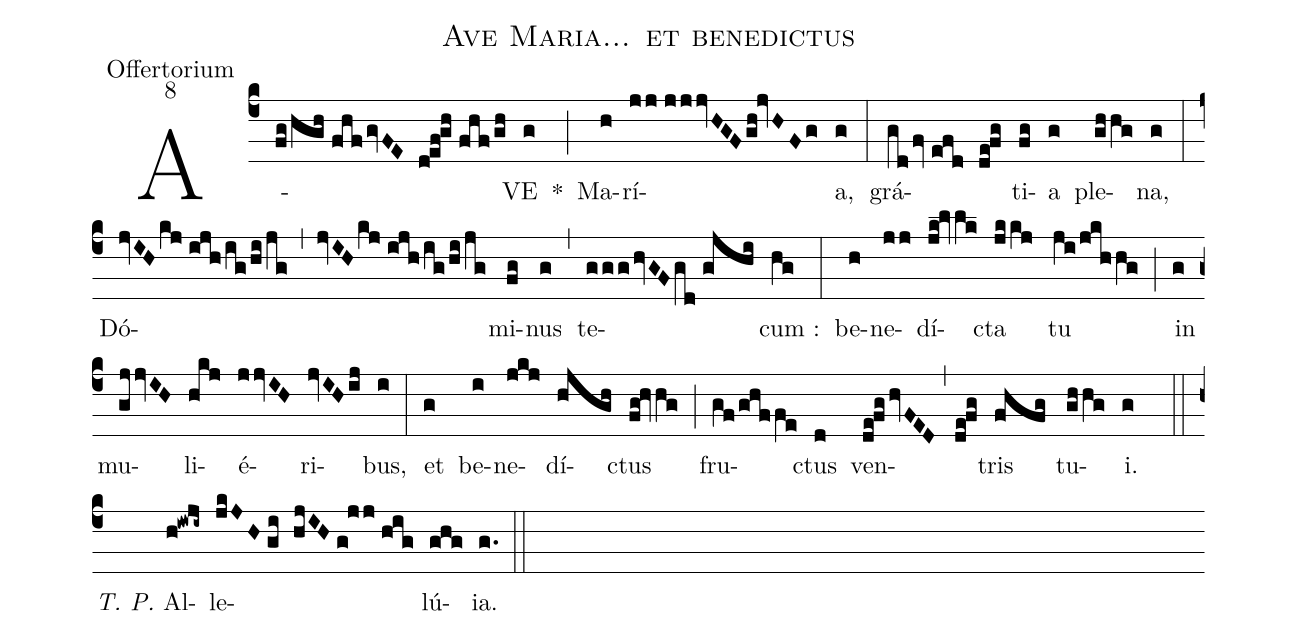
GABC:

name:Ave Maria... et benedictus;
office-part:Offertorium;
mode:8;
%%
(c4) A(fg/hgh//fhfgvFE def!gh//fhf/gh)VE(g) *(;) Ma(h)rí(jj//jjjvHGFgh!jvHFg)a,(g) (:) grá(gdfv//efd de!fg)ti(fg)a(g) ple(ghhg)na,(g) (:) Dó(jvIHkj//ijh/ig/hi/jg)(,)(jvIHkj//ijh/ig/hi/jg)mi(fg)nus(g) (,) te(ggghvGFgd//gjhi)cum :(hg) (:) be(h)ne(jj)dí(jk!lvlk)cta(jkkj) tu(ji/jkhhg) (;) in(g) mu(gjjvIH)li(hkj)é(jjvIH)ri(jvIHij)bus,(i) (:) et(g) be(i)ne(jkj)dí(hjgh)ctus(fg!hvhg) (;) fru(gf/ghffe)ctus(d) ven(de!fghvFED,de!fg)tris(fhfg) tu(ghhg)i.(g) (::) <i>T. P.</i> Al(h!iwji~)le(jkJH//gi hjIH//g!jj//hig)lú(ghg)ia.(g.) (::)
